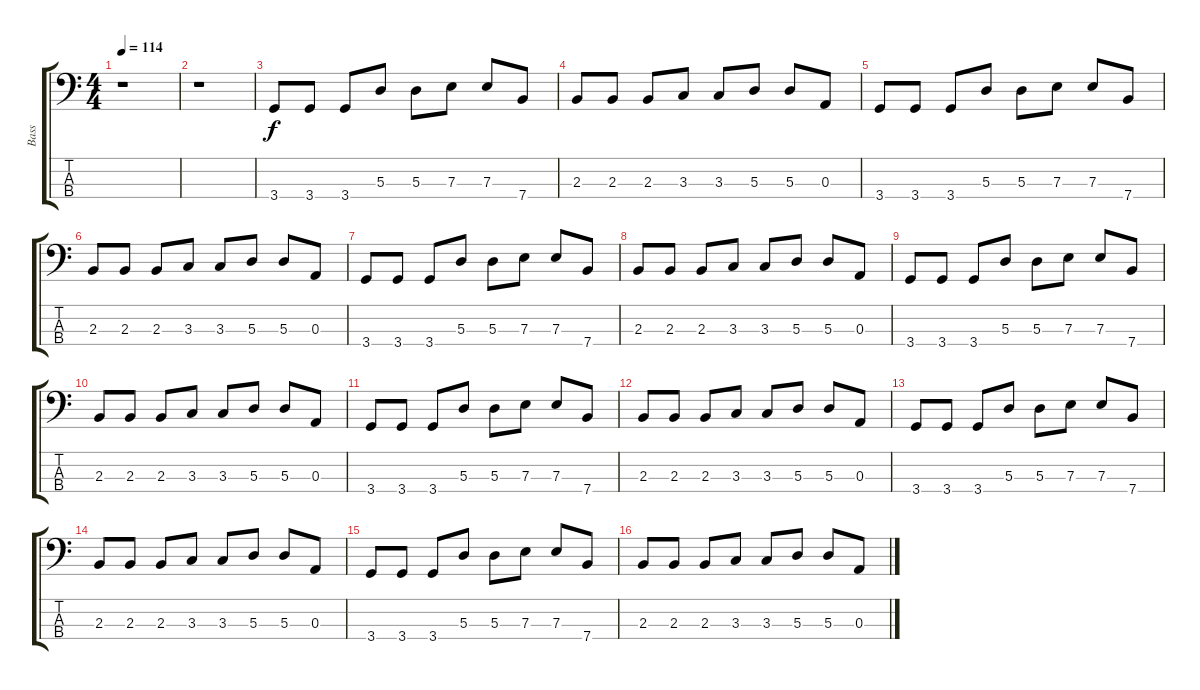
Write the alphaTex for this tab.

\track ("Bass" "Bass") {instrument electricbassfinger}
\staff {score tabs}
\tuning (G2 D2 A1 E1) {hide}
\ts (4 4)
\tempo 114
\clef f4
\ks c
r.1{dy f instrument electricbassfinger} |
r.1 |
3.4.8 3.4.8 3.4.8 5.3.8 5.3.8 7.3.8 7.3.8 7.4.8 |
2.3.8 2.3.8 2.3.8 3.3.8 3.3.8 5.3.8 5.3.8 0.3.8 |
3.4.8 3.4.8 3.4.8 5.3.8 5.3.8 7.3.8 7.3.8 7.4.8 |
2.3.8 2.3.8 2.3.8 3.3.8 3.3.8 5.3.8 5.3.8 0.3.8 |
3.4.8 3.4.8 3.4.8 5.3.8 5.3.8 7.3.8 7.3.8 7.4.8 |
2.3.8 2.3.8 2.3.8 3.3.8 3.3.8 5.3.8 5.3.8 0.3.8 |
3.4.8 3.4.8 3.4.8 5.3.8 5.3.8 7.3.8 7.3.8 7.4.8 |
2.3.8 2.3.8 2.3.8 3.3.8 3.3.8 5.3.8 5.3.8 0.3.8 |
3.4.8 3.4.8 3.4.8 5.3.8 5.3.8 7.3.8 7.3.8 7.4.8 |
2.3.8 2.3.8 2.3.8 3.3.8 3.3.8 5.3.8 5.3.8 0.3.8 |
3.4.8 3.4.8 3.4.8 5.3.8 5.3.8 7.3.8 7.3.8 7.4.8 |
2.3.8 2.3.8 2.3.8 3.3.8 3.3.8 5.3.8 5.3.8 0.3.8 |
3.4.8 3.4.8 3.4.8 5.3.8 5.3.8 7.3.8 7.3.8 7.4.8 |
2.3.8 2.3.8 2.3.8 3.3.8 3.3.8 5.3.8 5.3.8 0.3.8
